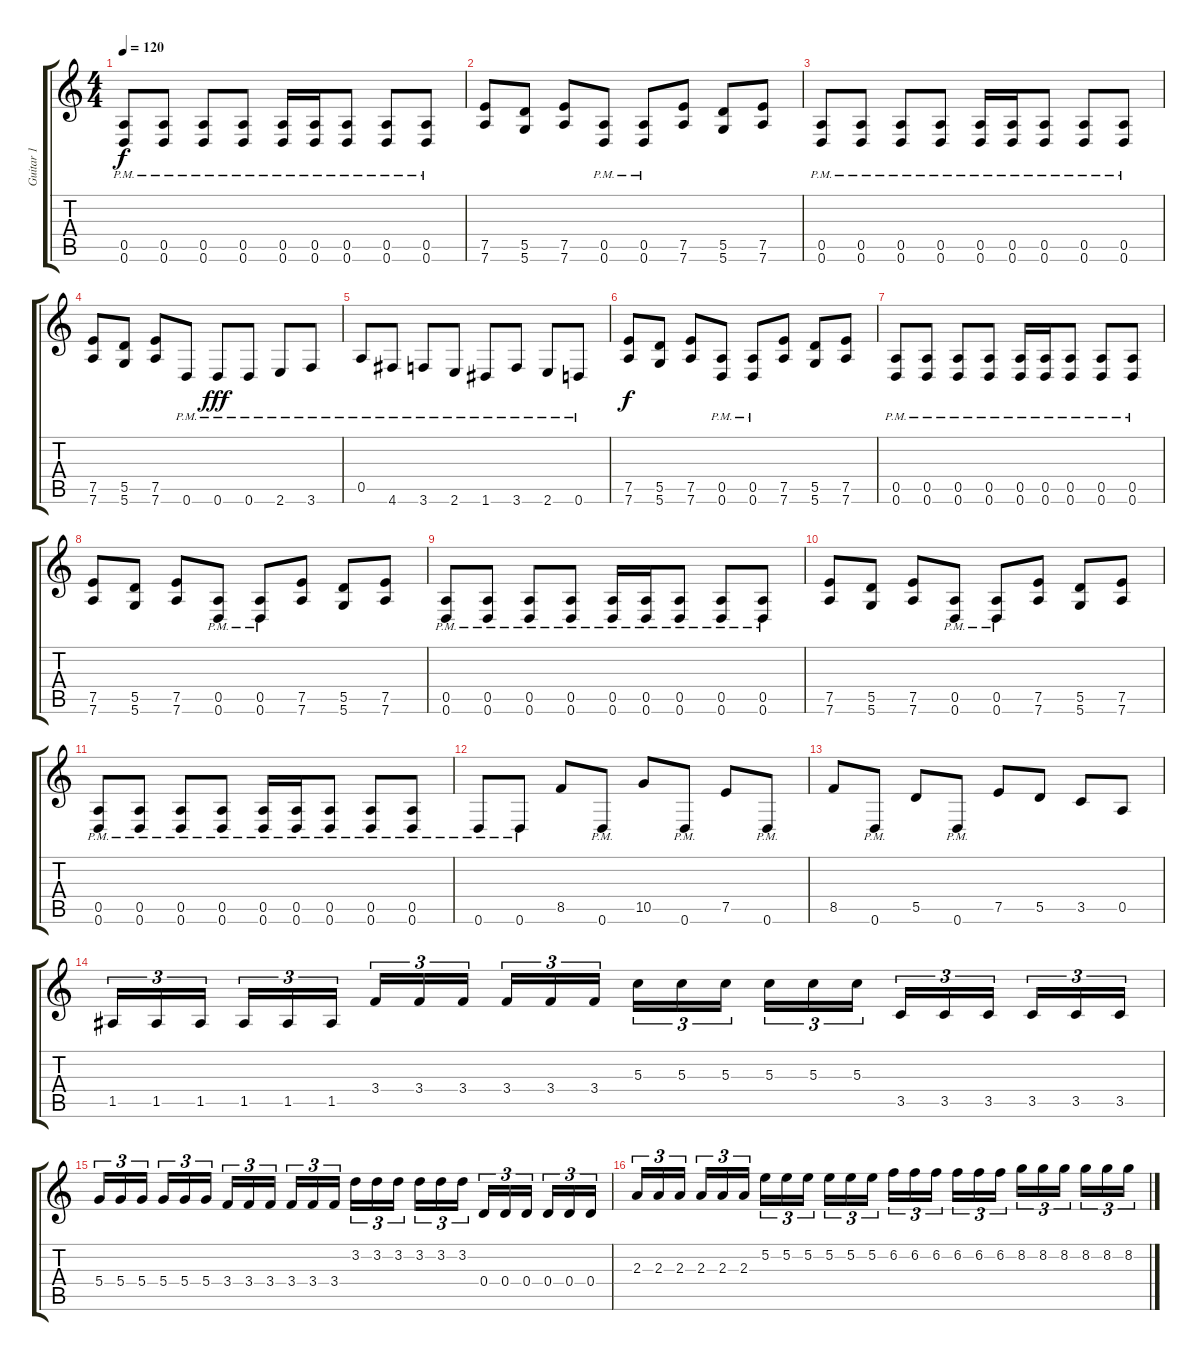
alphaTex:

\track ("Guitar 1" "Guitar 1") {instrument distortionguitar}
\staff {score tabs}
\tuning (E4 B3 G3 D3 A2 D2) {hide}
\ts (4 4)
\tempo 120
\clef g2
\ks c
(0.5{pm} 0.6{pm}).8{dy f} (0.5{pm} 0.6{pm}).8 (0.5{pm} 0.6{pm}).8 (0.5{pm} 0.6{pm}).8 (0.5{pm} 0.6{pm}).16 (0.5{pm} 0.6{pm}).16 (0.5{pm} 0.6{pm}).8 (0.5{pm} 0.6{pm}).8 (0.5{pm} 0.6{pm}).8 |
(7.5 7.6).8 (5.5 5.6).8 (7.5 7.6).8 (0.5{pm} 0.6{pm}).8 (0.5{pm} 0.6{pm}).8 (7.5 7.6).8 (5.5 5.6).8 (7.5 7.6).8 |
(0.5{pm} 0.6{pm}).8 (0.5{pm} 0.6{pm}).8 (0.5{pm} 0.6{pm}).8 (0.5{pm} 0.6{pm}).8 (0.5{pm} 0.6{pm}).16 (0.5{pm} 0.6{pm}).16 (0.5{pm} 0.6{pm}).8 (0.5{pm} 0.6{pm}).8 (0.5{pm} 0.6{pm}).8 |
(7.5 7.6).8 (5.5 5.6).8 (7.5 7.6).8 0.6{pm}.8 0.6{pm}.8{dy fff} 0.6{pm}.8 2.6{pm}.8 3.6{pm}.8 |
0.5{pm}.8 4.6{pm}.8 3.6{pm}.8 2.6{pm}.8 1.6{pm}.8 3.6{pm}.8 2.6{pm}.8 0.6{pm}.8 |
(7.5 7.6).8{dy f} (5.5 5.6).8 (7.5 7.6).8 (0.5{pm} 0.6{pm}).8 (0.5{pm} 0.6{pm}).8 (7.5 7.6).8 (5.5 5.6).8 (7.5 7.6).8 |
(0.5{pm} 0.6{pm}).8 (0.5{pm} 0.6{pm}).8 (0.5{pm} 0.6{pm}).8 (0.5{pm} 0.6{pm}).8 (0.5{pm} 0.6{pm}).16 (0.5{pm} 0.6{pm}).16 (0.5{pm} 0.6{pm}).8 (0.5{pm} 0.6{pm}).8 (0.5{pm} 0.6{pm}).8 |
(7.5 7.6).8 (5.5 5.6).8 (7.5 7.6).8 (0.5{pm} 0.6{pm}).8 (0.5{pm} 0.6{pm}).8 (7.5 7.6).8 (5.5 5.6).8 (7.5 7.6).8 |
(0.5{pm} 0.6{pm}).8 (0.5{pm} 0.6{pm}).8 (0.5{pm} 0.6{pm}).8 (0.5{pm} 0.6{pm}).8 (0.5{pm} 0.6{pm}).16 (0.5{pm} 0.6{pm}).16 (0.5{pm} 0.6{pm}).8 (0.5{pm} 0.6{pm}).8 (0.5{pm} 0.6{pm}).8 |
(7.5 7.6).8 (5.5 5.6).8 (7.5 7.6).8 (0.5{pm} 0.6{pm}).8 (0.5{pm} 0.6{pm}).8 (7.5 7.6).8 (5.5 5.6).8 (7.5 7.6).8 |
(0.5{pm} 0.6{pm}).8 (0.5{pm} 0.6{pm}).8 (0.5{pm} 0.6{pm}).8 (0.5{pm} 0.6{pm}).8 (0.5{pm} 0.6{pm}).16 (0.5{pm} 0.6{pm}).16 (0.5{pm} 0.6{pm}).8 (0.5{pm} 0.6{pm}).8 (0.5{pm} 0.6{pm}).8 |
0.6{pm}.8 0.6{pm}.8 8.5.8 0.6{pm}.8 10.5.8 0.6{pm}.8 7.5.8 0.6{pm}.8 |
8.5.8 0.6{pm}.8 5.5.8 0.6{pm}.8 7.5.8 5.5.8 3.5.8 0.5.8 |
1.5.16{tu (3 2)} 1.5.16{tu (3 2)} 1.5.16{tu (3 2) beam splitsecondary} 1.5.16{tu (3 2)} 1.5.16{tu (3 2)} 1.5.16{tu (3 2)} 3.4.16{tu (3 2)} 3.4.16{tu (3 2)} 3.4.16{tu (3 2) beam splitsecondary} 3.4.16{tu (3 2)} 3.4.16{tu (3 2)} 3.4.16{tu (3 2)} 5.3.16{tu (3 2)} 5.3.16{tu (3 2)} 5.3.16{tu (3 2) beam splitsecondary} 5.3.16{tu (3 2)} 5.3.16{tu (3 2)} 5.3.16{tu (3 2)} 3.5.16{tu (3 2)} 3.5.16{tu (3 2)} 3.5.16{tu (3 2) beam splitsecondary} 3.5.16{tu (3 2)} 3.5.16{tu (3 2)} 3.5.16{tu (3 2)} |
5.4.16{tu (3 2)} 5.4.16{tu (3 2)} 5.4.16{tu (3 2) beam splitsecondary} 5.4.16{tu (3 2)} 5.4.16{tu (3 2)} 5.4.16{tu (3 2)} 3.4.16{tu (3 2)} 3.4.16{tu (3 2)} 3.4.16{tu (3 2) beam splitsecondary} 3.4.16{tu (3 2)} 3.4.16{tu (3 2)} 3.4.16{tu (3 2)} 3.2.16{tu (3 2)} 3.2.16{tu (3 2)} 3.2.16{tu (3 2) beam splitsecondary} 3.2.16{tu (3 2)} 3.2.16{tu (3 2)} 3.2.16{tu (3 2)} 0.4.16{tu (3 2)} 0.4.16{tu (3 2)} 0.4.16{tu (3 2) beam splitsecondary} 0.4.16{tu (3 2)} 0.4.16{tu (3 2)} 0.4.16{tu (3 2)} |
2.3.16{tu (3 2)} 2.3.16{tu (3 2)} 2.3.16{tu (3 2) beam splitsecondary} 2.3.16{tu (3 2)} 2.3.16{tu (3 2)} 2.3.16{tu (3 2)} 5.2.16{tu (3 2)} 5.2.16{tu (3 2)} 5.2.16{tu (3 2) beam splitsecondary} 5.2.16{tu (3 2)} 5.2.16{tu (3 2)} 5.2.16{tu (3 2)} 6.2.16{tu (3 2)} 6.2.16{tu (3 2)} 6.2.16{tu (3 2) beam splitsecondary} 6.2.16{tu (3 2)} 6.2.16{tu (3 2)} 6.2.16{tu (3 2)} 8.2.16{tu (3 2)} 8.2.16{tu (3 2)} 8.2.16{tu (3 2) beam splitsecondary} 8.2.16{tu (3 2)} 8.2.16{tu (3 2)} 8.2.16{tu (3 2)}
